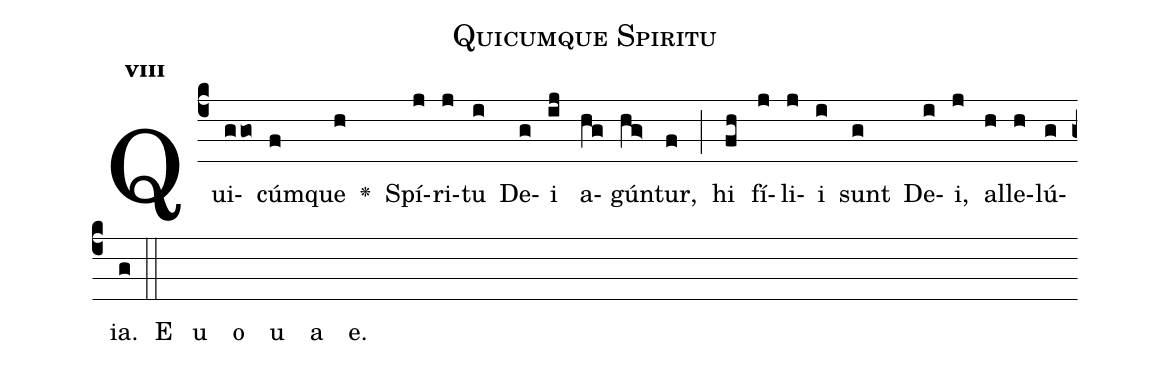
name:Quicumque Spiritu;
office-part:Antiphona;
mode:8;
%%
initial-style: 1;
name: Quicumque Spiritu
book: Antiphonae & Responsoria/Tomus II, p. 266;
occasion: Dominica Pentecostes;
office-part: Sexta Ant 1;
user-notes: ;
commentary: ;
annotation: 8g;
centering-scheme: english;
fontsize: 12;
font: OFLSortsMillGoudy;
height: 11;
width: 4.5;
%%
(c4)Qui(ggo)cúm(f)que(h) <v>\greheightstar</v>() Spí(j)ri(j)tu(i) De(g)i(ij) a(hg)gún(hg>)tur,(f) (;) hi(fh) fí(j)li(j)i(i) sunt(g) De(i)i,(j) al(h)le(h)lú(g)ia.(g) (::)
E() u() o() u() a() e.()
